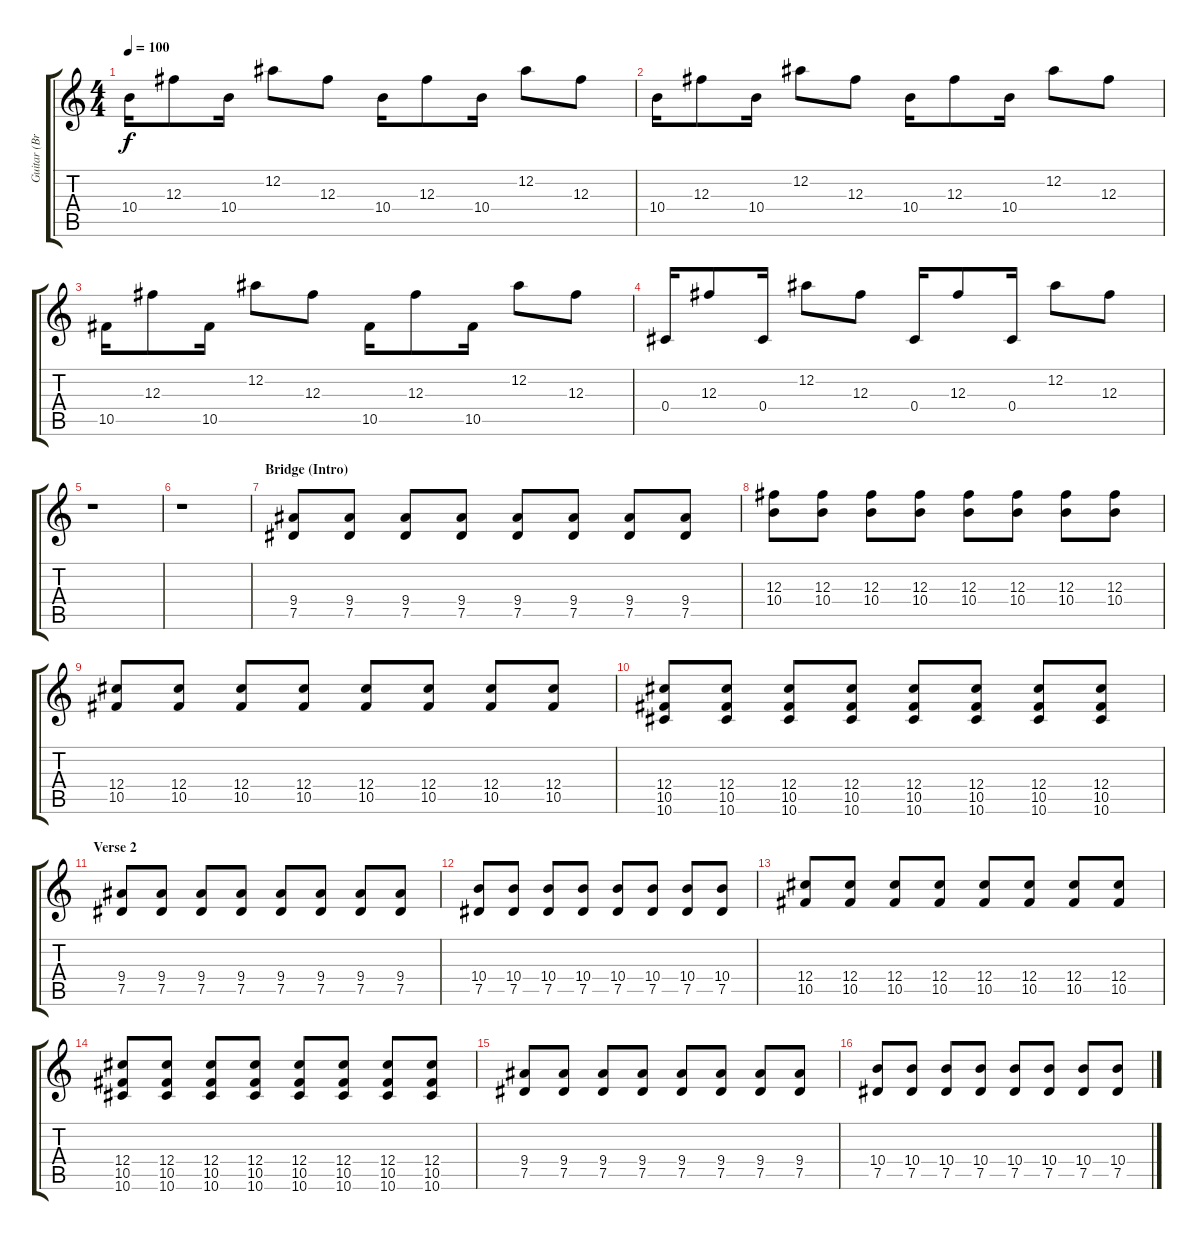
\track ("Guitar (BrownSound)" "Guitar (Br") {instrument distortionguitar}
\staff {score tabs}
\tuning (Eb4 Bb3 Gb3 Db3 Ab2 Eb2) {hide}
\ts (4 4)
\tempo 100
\clef g2
\ks c
10.4.16{dy f} 12.3.8 10.4.16 12.2.8 12.3.8 10.4.16 12.3.8 10.4.16 12.2.8 12.3.8 |
10.4.16 12.3.8 10.4.16 12.2.8 12.3.8 10.4.16 12.3.8 10.4.16 12.2.8 12.3.8 |
10.5.16 12.3.8 10.5.16 12.2.8 12.3.8 10.5.16 12.3.8 10.5.16 12.2.8 12.3.8 |
0.4.16 12.3.8 0.4.16 12.2.8 12.3.8 0.4.16 12.3.8 0.4.16 12.2.8 12.3.8 |
r.1 |
r.1 |
\section ("" "Bridge (Intro)")
(9.4 7.5).8{volume 10} (9.4 7.5).8 (9.4 7.5).8 (9.4 7.5).8 (9.4 7.5).8 (9.4 7.5).8 (9.4 7.5).8 (9.4 7.5).8 |
(12.3 10.4).8 (12.3 10.4).8 (12.3 10.4).8 (12.3 10.4).8 (12.3 10.4).8 (12.3 10.4).8 (12.3 10.4).8 (12.3 10.4).8 |
(12.4 10.5).8 (12.4 10.5).8 (12.4 10.5).8 (12.4 10.5).8 (12.4 10.5).8 (12.4 10.5).8 (12.4 10.5).8 (12.4 10.5).8 |
(12.4 10.5 10.6).8 (12.4 10.5 10.6).8 (12.4 10.5 10.6).8 (12.4 10.5 10.6).8 (12.4 10.5 10.6).8 (12.4 10.5 10.6).8 (12.4 10.5 10.6).8 (12.4 10.5 10.6).8 |
\section ("" "Verse 2")
(9.4 7.5).8 (9.4 7.5).8 (9.4 7.5).8 (9.4 7.5).8 (9.4 7.5).8 (9.4 7.5).8 (9.4 7.5).8 (9.4 7.5).8 |
(10.4 7.5).8 (10.4 7.5).8 (10.4 7.5).8 (10.4 7.5).8 (10.4 7.5).8 (10.4 7.5).8 (10.4 7.5).8 (10.4 7.5).8 |
(12.4 10.5).8 (12.4 10.5).8 (12.4 10.5).8 (12.4 10.5).8 (12.4 10.5).8 (12.4 10.5).8 (12.4 10.5).8 (12.4 10.5).8 |
(12.4 10.5 10.6).8 (12.4 10.5 10.6).8 (12.4 10.5 10.6).8 (12.4 10.5 10.6).8 (12.4 10.5 10.6).8 (12.4 10.5 10.6).8 (12.4 10.5 10.6).8 (12.4 10.5 10.6).8 |
(9.4 7.5).8 (9.4 7.5).8 (9.4 7.5).8 (9.4 7.5).8 (9.4 7.5).8 (9.4 7.5).8 (9.4 7.5).8 (9.4 7.5).8 |
(10.4 7.5).8 (10.4 7.5).8 (10.4 7.5).8 (10.4 7.5).8 (10.4 7.5).8 (10.4 7.5).8 (10.4 7.5).8 (10.4 7.5).8
